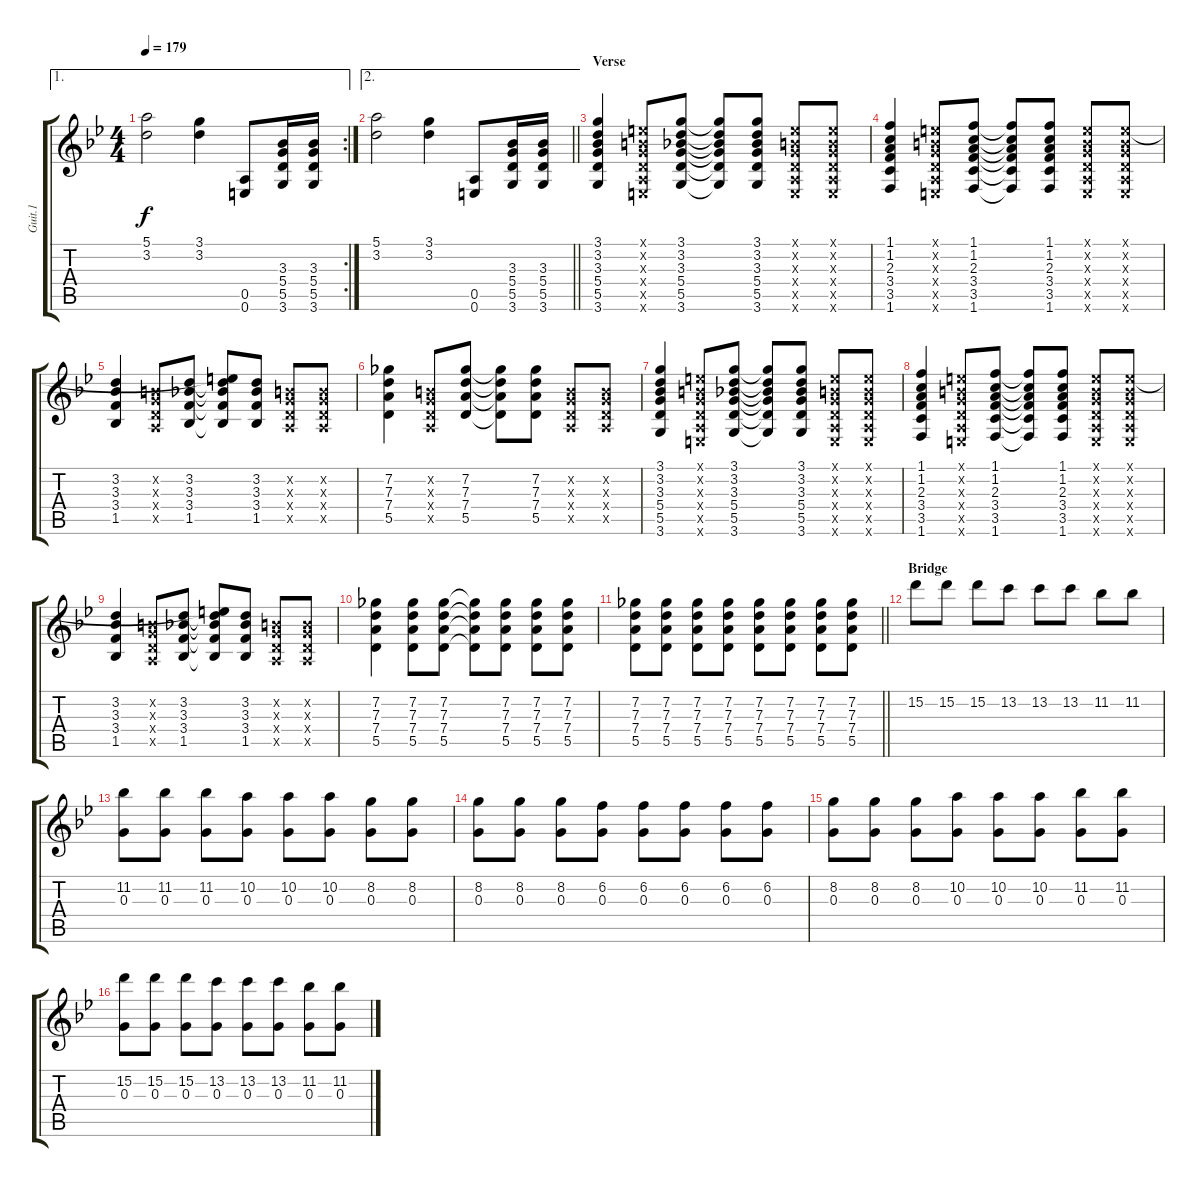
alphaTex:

\track ("Guit.1" "Guit.1") {instrument electricguitarclean}
\staff {score tabs}
\tuning (E4 B3 G3 D3 A2 E2) {hide}
\ae 1
\rc 2
\ts (4 4)
\tempo 179
\clef g2
\ks bb
(5.1 3.2).2{dy f} (3.1 3.2).4 (0.5 0.6).8 (3.3 5.4 5.5 3.6).16 (3.3 5.4 5.5 3.6).16 |
\ae 2
\barLineRight lightlight
(5.1 3.2).2 (3.1 3.2).4 (0.5 0.6).8 (3.3 5.4 5.5 3.6).16 (3.3 5.4 5.5 3.6).16 |
\section ("" "Verse")
(3.1 3.2 3.3 5.4 5.5 3.6).4 (0.1{x} 0.2{x} 0.3{x} 0.4{x} 0.5{x} 0.6{x}).8 (3.1 3.2 3.3 5.4 5.5 3.6).8 (3.1{t} 3.2{t} 3.3{t} 5.4{t} 5.5{t} 3.6{t}).8 (3.1 3.2 3.3 5.4 5.5 3.6).8 (0.1{x} 0.2{x} 0.3{x} 0.4{x} 0.5{x} 0.6{x}).8 (0.1{x} 0.2{x} 0.3{x} 0.4{x} 0.5{x} 0.6{x}).8 |
(1.1 1.2 2.3 3.4 3.5 1.6).4 (0.1{x} 0.2{x} 0.3{x} 0.4{x} 0.5{x} 0.6{x}).8 (1.1 1.2 2.3 3.4 3.5 1.6).8 (1.1{t} 1.2{t} 2.3{t} 3.4{t} 3.5{t} 1.6{t}).8 (1.1 1.2 2.3 3.4 3.5 1.6).8 (0.1{x} 0.2{x} 0.3{x} 0.4{x} 0.5{x} 0.6{x}).8 (0.1{x} 0.2{x} 0.3{x} 0.4{x} 0.5{x} 0.6{x}).8 |
(3.2 3.3 3.4 1.5).4 (0.2{x} 0.3{x} 0.4{x} 0.5{x}).8 (3.2 3.3 3.4 1.5).8 (0.1{t} 3.2{t} 3.3{t} 3.4{t} 1.5{t}).8 (3.2 3.3 3.4 1.5).8 (0.2{x} 0.3{x} 0.4{x} 0.5{x}).8 (0.2{x} 0.3{x} 0.4{x} 0.5{x}).8 |
(7.2 7.3 7.4 5.5).4 (0.2{x} 0.3{x} 0.4{x} 0.5{x}).8 (7.2 7.3 7.4 5.5).8 (7.2{t} 7.3{t} 7.4{t} 5.5{t}).8 (7.2 7.3 7.4 5.5).8 (0.2{x} 0.3{x} 0.4{x} 0.5{x}).8 (0.2{x} 0.3{x} 0.4{x} 0.5{x}).8 |
(3.1 3.2 3.3 5.4 5.5 3.6).4 (0.1{x} 0.2{x} 0.3{x} 0.4{x} 0.5{x} 0.6{x}).8 (3.1 3.2 3.3 5.4 5.5 3.6).8 (3.1{t} 3.2{t} 3.3{t} 5.4{t} 5.5{t} 3.6{t}).8 (3.1 3.2 3.3 5.4 5.5 3.6).8 (0.1{x} 0.2{x} 0.3{x} 0.4{x} 0.5{x} 0.6{x}).8 (0.1{x} 0.2{x} 0.3{x} 0.4{x} 0.5{x} 0.6{x}).8 |
(1.1 1.2 2.3 3.4 3.5 1.6).4 (0.1{x} 0.2{x} 0.3{x} 0.4{x} 0.5{x} 0.6{x}).8 (1.1 1.2 2.3 3.4 3.5 1.6).8 (1.1{t} 1.2{t} 2.3{t} 3.4{t} 3.5{t} 1.6{t}).8 (1.1 1.2 2.3 3.4 3.5 1.6).8 (0.1{x} 0.2{x} 0.3{x} 0.4{x} 0.5{x} 0.6{x}).8 (0.1{x} 0.2{x} 0.3{x} 0.4{x} 0.5{x} 0.6{x}).8 |
(3.2 3.3 3.4 1.5).4 (0.2{x} 0.3{x} 0.4{x} 0.5{x}).8 (3.2 3.3 3.4 1.5).8 (0.1{t} 3.2{t} 3.3{t} 3.4{t} 1.5{t}).8 (3.2 3.3 3.4 1.5).8 (0.2{x} 0.3{x} 0.4{x} 0.5{x}).8 (0.2{x} 0.3{x} 0.4{x} 0.5{x}).8 |
(7.2 7.3 7.4 5.5).4 (7.2 7.3 7.4 5.5).8 (7.2 7.3 7.4 5.5).8 (7.2{t} 7.3{t} 7.4{t} 5.5{t}).8 (7.2 7.3 7.4 5.5).8 (7.2 7.3 7.4 5.5).8 (7.2 7.3 7.4 5.5).8 |
\barLineRight lightlight
(7.2 7.3 7.4 5.5).8 (7.2 7.3 7.4 5.5).8 (7.2 7.3 7.4 5.5).8 (7.2 7.3 7.4 5.5).8 (7.2 7.3 7.4 5.5).8 (7.2 7.3 7.4 5.5).8 (7.2 7.3 7.4 5.5).8 (7.2 7.3 7.4 5.5).8 |
\section ("" "Bridge")
15.2.8 15.2.8 15.2.8 13.2.8 13.2.8 13.2.8 11.2.8 11.2.8 |
(11.2 0.3).8 (11.2 0.3).8 (11.2 0.3).8 (10.2 0.3).8 (10.2 0.3).8 (10.2 0.3).8 (8.2 0.3).8 (8.2 0.3).8 |
(8.2 0.3).8 (8.2 0.3).8 (8.2 0.3).8 (6.2 0.3).8 (6.2 0.3).8 (6.2 0.3).8 (6.2 0.3).8 (6.2 0.3).8 |
(8.2 0.3).8 (8.2 0.3).8 (8.2 0.3).8 (10.2 0.3).8 (10.2 0.3).8 (10.2 0.3).8 (11.2 0.3).8 (11.2 0.3).8 |
(15.2 0.3).8 (15.2 0.3).8 (15.2 0.3).8 (13.2 0.3).8 (13.2 0.3).8 (13.2 0.3).8 (11.2 0.3).8 (11.2 0.3).8
